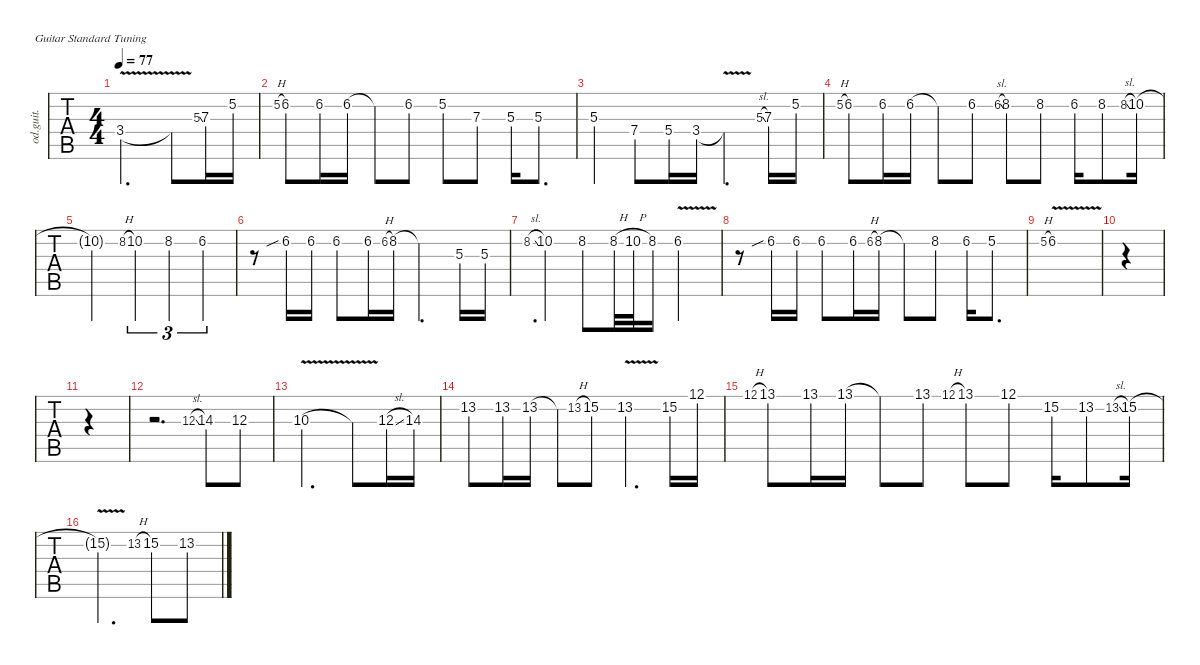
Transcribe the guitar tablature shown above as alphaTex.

\defaultSystemsLayout 4
\hideDynamics
\bracketExtendMode nobrackets
\otherSystemsTrackNameOrientation horizontal
\track ("Overdriven Guitar" "od.guit.") {instrument overdrivenguitar}
\staff {tabs}
\tuning (E4 B3 G3 D3 A2 E2)
\ts (4 4)
\tempo 77
\clef g2
\ks c
3.4{v}.2{d dy mf} 3.4{t}.8 5.3{ss}.8{gr} 7.3.16 5.2.16 |
5.2{h}.8{gr} 6.2.8 6.2.16 6.2.16 6.2{t}.8 6.2.8 5.2.8 7.3.8 5.3.16 5.3.8{d} |
5.3.4 7.4.8 5.4.16 3.4.16 3.4{v t}.4{d} 5.3{sl}.8{gr} 7.3.16 5.2.16 |
5.2{h}.8{gr} 6.2.8 6.2.16 6.2.16 6.2{t}.8 6.2.8 6.2{sl}.8{gr} 8.2.8 8.2.8 6.2.16 8.2.8 8.2{sl}.8{gr} 10.2.16 |
10.2{t}.2 8.2{h}.8{gr} 10.2.4{tu (3 2)} 8.2.4{tu (3 2)} 6.2.4{tu (3 2)} |
r.8 6.2{sib}.16 6.2.16 6.2.8 6.2.16 6.2{h}.8{gr} 8.2.16 8.2{t}.4{d} 5.3.16 5.3.16 |
8.2{sl}.8{d gr} 10.2.4 8.2.8 8.2{h}.32 10.2{h}.32 8.2.16 6.2{v}.2 |
r.8 6.2{sib}.16 6.2.16 6.2.8 6.2.16 6.2{h}.8{gr} 8.2.16 8.2{t}.8 8.2.8 6.2.16 5.2.8{d} |
5.2{h}.8{gr} 6.2{v}.1 |
|
|
r.2{d} 12.3{sl}.8{gr} 14.3.8 12.3.8 |
10.3{v}.2{d} 10.3{t}.8 12.3{sl}.16 14.3.16 |
13.2.8 13.2.16 13.2.16 13.2{t}.8 13.2{h}.8{gr} 15.2.8 13.2{v}.4{d} 15.2.16 12.1.16 |
12.1{h}.8{gr} 13.1.8 13.1.16 13.1.16 13.1{t}.8 13.1.8 12.1{h}.8{gr} 13.1.8 12.1.8 15.2.16 13.2.8 13.2{sl}.8{gr} 15.2.16 |
15.2{v t}.2{d} 13.2{h}.8{gr} 15.2.8 13.2.8
